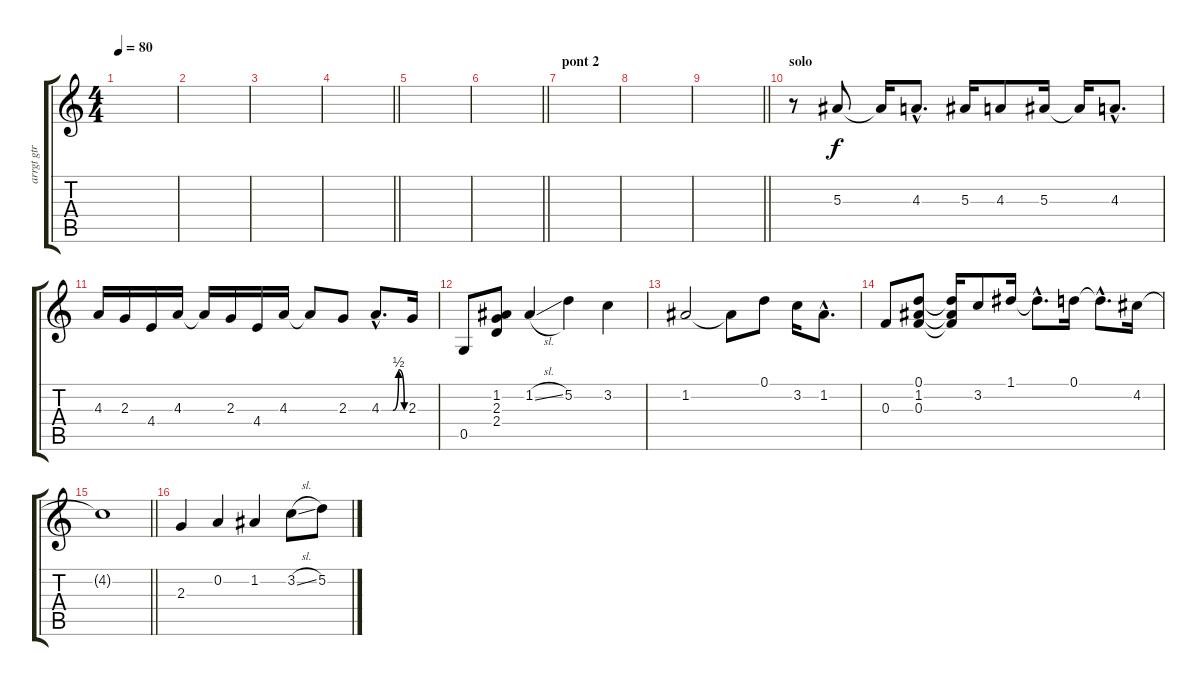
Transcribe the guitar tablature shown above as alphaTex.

\track ("arrgt gtr électr" "arrgt gtr ") {instrument electricguitarclean}
\staff {score tabs}
\tuning (D4 A3 F3 C3 G2 D2) {hide}
\ts (4 4)
\tempo 80
\clef g2
\ks c
|
|
|
\barLineRight lightlight
|
|
\barLineRight lightlight
|
\section ("" "pont 2")
|
|
\barLineRight lightlight
|
\section ("" "solo")
r.8 5.3.8 5.3{t}.16 4.3{hac}.8{d} 5.3.16 4.3.8 5.3.16 5.3{t}.16 4.3{hac}.8{d} |
4.3.16 2.3.16 4.4.16 4.3.16 4.3{t}.16 2.3.16 4.4.16 4.3.16 4.3{t}.8 2.3.8 4.3{be (custom 0 0 15 0 30 0 45 2 60 0) hac}.8{d} 2.3.16 |
0.5.8 (1.2 2.3 2.4).8 1.2{sl}.4 5.2.4 3.2.4 |
1.2.2 1.2{t}.8 0.1.8 3.2.16 1.2{hac}.8{d} |
0.3.8 (0.1 1.2 0.3).8 (0.1{t} 1.2{t} 0.3{t}).16 3.2.8 1.1.16 1.1{hac t}.8{d} 0.1.16 0.1{hac t}.8{d} 4.2.16 |
\barLineRight lightlight
4.2{t}.1 |
2.3.4 0.2.4 1.2.4 3.2{sl}.8 5.2.8
